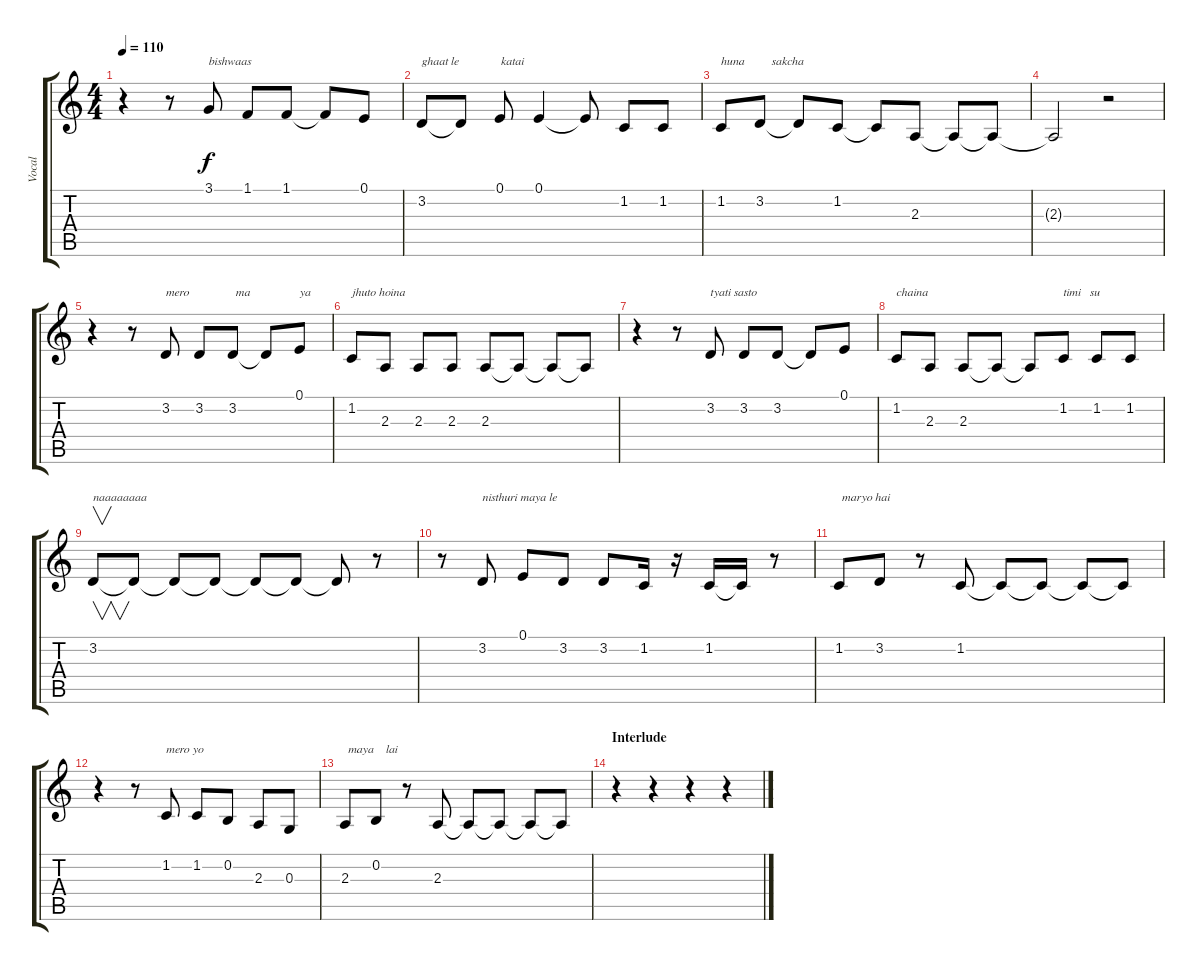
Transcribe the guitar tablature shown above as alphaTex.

\track ("Vocal" "Vocal") {instrument bassoon}
\staff {score tabs}
\tuning (E4 B3 G3 D3 A2 E2) {hide}
\ts (4 4)
\tempo 110
\clef g2
\ks c
r.4{dy f} r.8 3.1.8{txt "bishwaas"} 1.1.8 1.1.8 1.1{t}.8 0.1.8 |
3.2.8{txt "ghaat le              katai"} 3.2{t}.8 0.1.8 0.1.4 0.1{t}.8 1.2.8 1.2.8 |
1.2.8{txt "huna         sakcha"} 3.2.8 3.2{t}.8 1.2.8 1.2{t}.8 2.3.8 2.3{t}.8 2.3{t}.8 |
2.3{t}.2 r.2 |
\section ("" "")
r.4 r.8 3.2.8{txt "mero        "} 3.2.8 3.2.8{txt " ma"} 3.2{t}.8 0.1.8{txt "ya"} |
1.2.8{txt "jhuto hoina"} 2.3.8 2.3.8 2.3.8 2.3.8 2.3{t}.8 2.3{t}.8 2.3{t}.8 |
r.4 r.8 3.2.8{txt "tyati sasto "} 3.2.8 3.2.8 3.2{t}.8 0.1.8 |
1.2.8{txt "chaina"} 2.3.8 2.3.8 2.3{t}.8 2.3{t}.8 1.2.8{txt "timi   su"} 1.2.8 1.2.8 |
3.2.8{v txt "naaaaaaaa"} 3.2{t}.8 3.2{t}.8 3.2{t}.8 3.2{t}.8 3.2{t}.8 3.2{t}.8 r.8 |
r.8 3.2.8{txt "nisthuri maya le"} 0.1.8 3.2.8 3.2.8 1.2.16 r.16 1.2.16 1.2{t}.16 r.8 |
1.2.8{txt " maryo hai"} 3.2.8 r.8 1.2.8 1.2{t}.8 1.2{t}.8 1.2{t}.8 1.2{t}.8 |
r.4 r.8 1.2.8{txt "mero yo"} 1.2.8 0.2.8 2.3.8 0.3.8 |
2.3.8{txt " maya    lai"} 0.2.8 r.8 2.3.8 2.3{t}.8 2.3{t}.8 2.3{t}.8 2.3{t}.8 |
\section ("" "Interlude")
r.4 r.4 r.4 r.4
